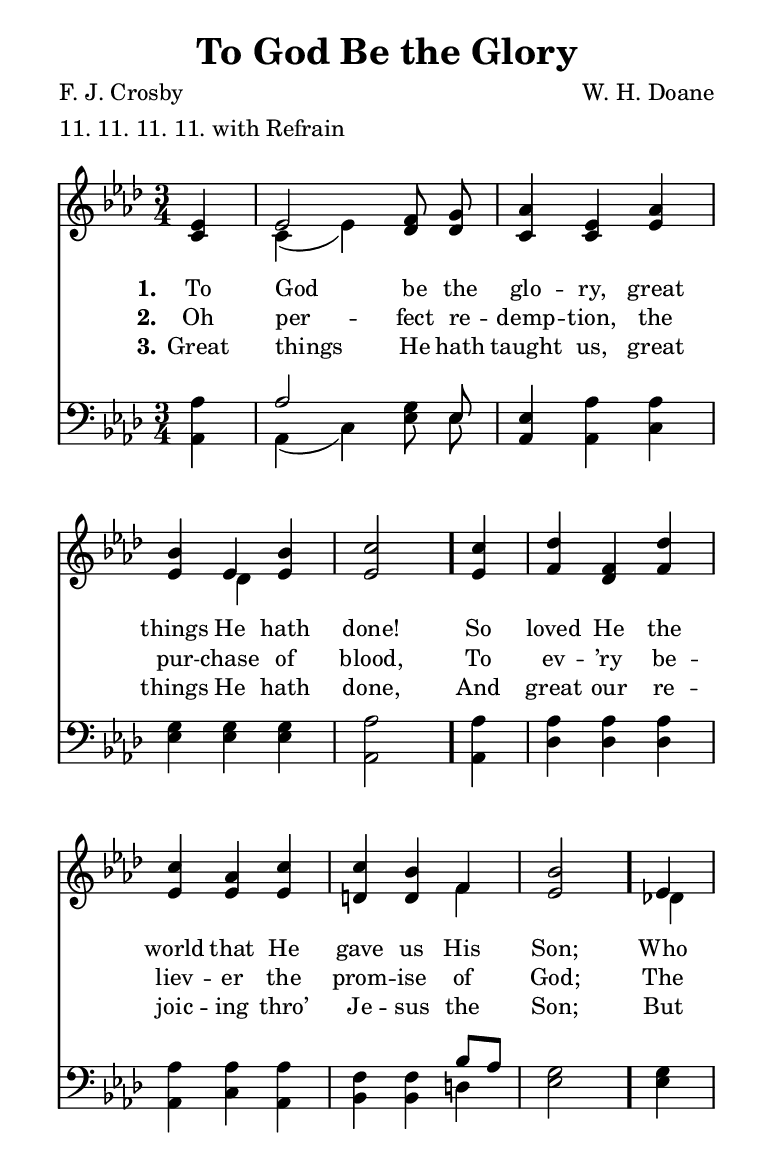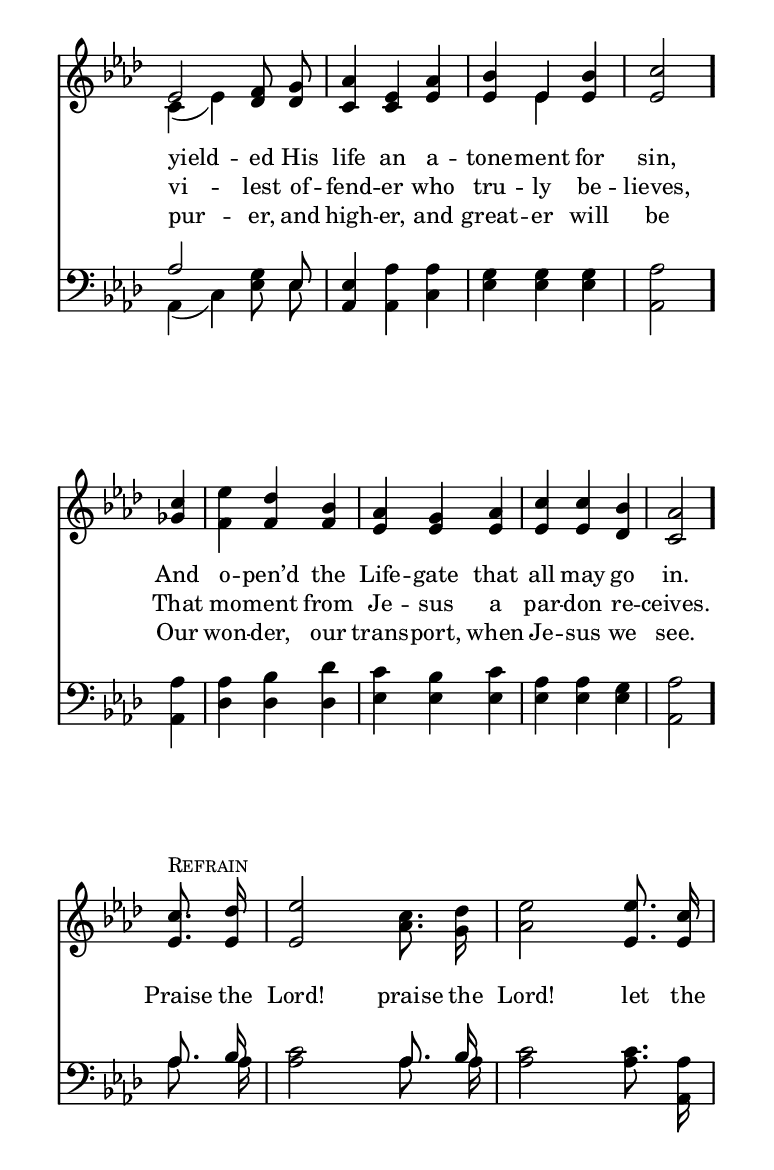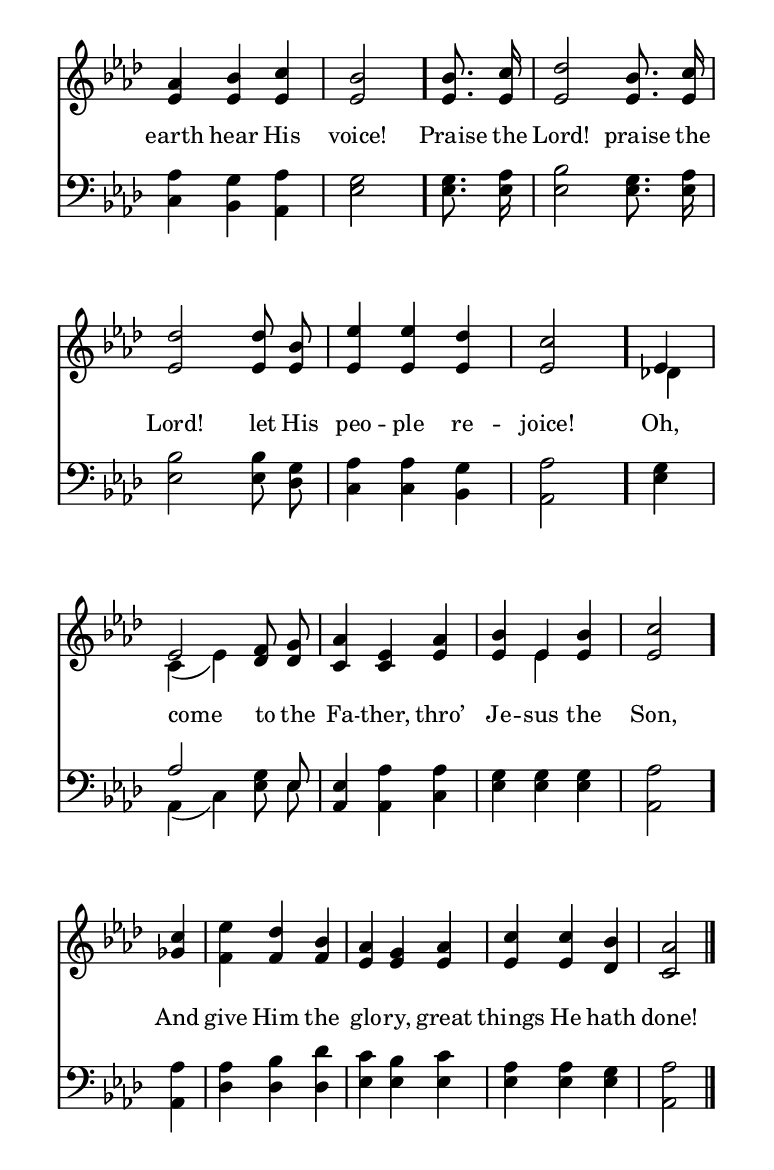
\include "common/global.ily"
\paper {
  \include "common/paper.ily"
  ragged-last-bottom = ##t
  system-count = #(cond (is-eogsized 6) (#t #f))
  systems-per-page = #(cond (is-eogsized 5) (#t #f))
}

\header{
  %gospel
  hymnnumber = "130"
  title = "To God Be the Glory"
  tunename = ""
  meter = "11. 11. 11. 11. with Refrain"
  poet = "F. J. Crosby"
  composer = "W. H. Doane"
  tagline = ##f
}

% for fermata in MIDI
ta = { \tempo 4=100 }
tb = { \tempo 4=50 }

patternAA = { c4 | c2      c8 c8 | c4 c4 c4 | c4 c4 c4 | c2 }
patternAB = { c4 | c4( c4) c8 c8 | c4 c4 c4 | c4 c4 c4 | c2 }

patternBA = { c4 | c4 c4 c4 | c4 c4 c4 | c4 c4 c4      | c2 }
patternBB = { c4 | c4 c4 c4 | c4 c4 c4 | c4 c4 c8[ c8] | c2 }

patternCA = { c8. c16 | c2 c8. c16 | c2 }
patternCB = { c8. c16 | c4 c4 c4 | c2 }
patternCC = { c8  c8  | c4 c4 c4 | c2 }

global = {
  \include "common/overrides.ily"
  \override Staff.TimeSignature.style = #'numbered
  \time 3/4
  \override Score.MetronomeMark.transparent = ##t % hide all fermata changes too
  \ta
  \key aes \major
  \partial 4
  \autoBeamOff
}

notesSoprano = {
\global
\relative c' {

  \changePitch \patternAA { ees | ees f g | aes ees aes | bes ees, bes' | c }
  \changePitch \patternBA { c des f, des' | c aes c | c bes f | bes }
  \changePitch \patternAA { ees, | ees f g | aes ees aes | bes ees, bes' | c }
  \changePitch \patternBA { c | ees des bes | aes g aes | c c bes | aes }

  << s^\markup { \small \caps "Refrain" }
  \changePitch \patternCA { c des | ees c des | ees } >>
  \changePitch \patternCB { ees c | aes bes c | bes }
  \changePitch \patternCA { bes c | des bes c | des }
  \changePitch \patternCC { des bes | ees ees des | c }
  \changePitch \patternAA { ees, | ees f g | aes ees aes | bes ees, bes' | c }
  \changePitch \patternBA { c | ees des bes | aes g aes | c c bes | aes }

  \bar "|."

}
}

notesAlto = {
\global
\relative e' {

  \changePitch \patternAB { c | c ees des des | c c ees | ees des ees | ees }
  \changePitch \patternBA { ees | f des f | ees ees ees | d d f | ees }
  \changePitch \patternAB { des! | c ees des des | c c ees | ees ees ees | ees }
  \changePitch \patternBA { ges | f f f | ees ees ees | ees ees des | c }

  \changePitch \patternCA { ees ees | ees aes g | aes }
  \changePitch \patternCB { ees ees | ees ees ees | ees }
  \changePitch \patternCA { ees ees | ees ees ees | ees }
  \changePitch \patternCC { ees ees | ees ees ees | ees }
  \changePitch \patternAB { des! | c ees des des | c c ees | ees ees ees | ees }
  \changePitch \patternBA { ges | f f f | ees ees ees | ees ees des | c }

}
}

notesTenor = {
\global
\relative a {

  \changePitch \patternAA { aes | aes g ees | ees aes aes | g g g | aes }
  \changePitch \patternBB { aes | aes aes aes | aes aes aes | f f bes aes | g }
  \changePitch \patternAA { g | aes g ees | ees aes aes | g g g | aes }
  \changePitch \patternBA { aes | aes bes des | c bes c | aes aes g | aes }

  \changePitch \patternCA { aes bes | c aes bes | c }
  \changePitch \patternCB { c aes | aes g aes | g }
  \changePitch \patternCA { g aes | bes g aes | bes }
  \changePitch \patternCC { bes g | aes aes g | aes }
  \changePitch \patternAA { g | aes g ees | ees aes aes | g g g | aes }
  \changePitch \patternBA { aes | aes bes des | c bes c | aes aes g | aes }

}
}

notesBass = {
\global
\relative f, {

  \changePitch \patternAB { aes | aes c | ees ees | aes, aes c | ees ees ees | aes, }
  \changePitch \patternBA { aes | des des des | aes c aes | bes bes d | ees }
  \changePitch \patternAB { ees | aes, c ees ees | aes, aes c | ees ees ees | aes, }
  \changePitch \patternBA { aes | des des des | ees ees ees | ees ees ees | aes, }

  \changePitch \patternCA { aes' aes | aes aes aes | aes }
  \changePitch \patternCB { aes aes, | c bes aes | ees' }
  \changePitch \patternCA { ees ees | ees ees ees | ees }
  \changePitch \patternCC { ees des | c c bes | aes }
  \changePitch \patternAB { ees' | aes, c ees ees | aes, aes c | ees ees ees | aes, }
  \changePitch \patternBA { aes | des des des | ees ees ees | ees ees ees | aes, }

}
}

Refrain = \lyricmode {

Praise the Lord! praise the Lord! let the earth hear His voice! \bar "."
Praise the Lord! praise the Lord! let His peo -- ple re -- joice! \bar "."
Oh, come to the Fa -- ther, thro’ Je -- sus the Son, \bar "."
And give Him the glo -- ry, great things He hath done! \bar "."

}

wordsA = \lyricmode {
\set stanza = "1."

To God be the glo -- ry, great things He hath done! \bar "."
So loved He the world that He gave us His Son; \bar "."
Who yield -- ed His life an a -- tone -- ment for sin, \bar "."
And o -- pen’d the Life -- gate that all may go in. \bar "."

}

wordsB = \lyricmode {
\set stanza = "2."

Oh per -- fect re -- demp -- tion, the pur -- chase of blood,
To ev -- ’ry be -- liev -- er the prom -- ise of God;
The vi -- lest of -- fend -- er who tru -- ly be -- lieves,
That mo -- ment from Je -- sus a par -- don re -- ceives.

{ \break }
\Refrain

}

wordsC = \lyricmode {
\set stanza = "3."

Great things He hath taught us, great things He hath done,
And great our re -- joic -- ing thro’ Je -- sus the Son;
But pur -- er, and high -- er, and great -- er will be
Our won -- der, our trans -- port, when Je -- sus we see.

}

\score {
  \context ChoirStaff <<
    \context Staff = upper <<
      \set Staff.autoBeaming = ##f
      \set ChoirStaff.systemStartDelimiter = #'SystemStartBar
      \set ChoirStaff.printPartCombineTexts = ##f
      \partcombine #'(2 . 9) \notesSoprano \notesAlto
      \context NullVoice = sopranos { \voiceOne << \notesSoprano >> }
      \context NullVoice = altos { \voiceTwo << \notesAlto >> }
      \context Lyrics = one   \lyricsto altos \wordsA
      \context Lyrics = two   \lyricsto altos \wordsB
      \context Lyrics = three \lyricsto altos \wordsC
    >>
    \context Staff = men <<
      \set Staff.autoBeaming = ##f
      \clef bass
      \set ChoirStaff.printPartCombineTexts = ##f
      \partcombine #'(2 . 9) \notesTenor \notesBass
      \context NullVoice = tenors { \voiceOne << \notesTenor >> }
      \context NullVoice = basses { \voiceTwo << \notesBass >> }
    >>
  >>
  \layout {
    \include "common/layout.ily"
  }
  \midi{
    \include "common/midi.ily"
  }
}

\version "2.19.49"  % necessary for upgrading to future LilyPond versions.

% vi:set et ts=2 sw=2 ai nocindent syntax=lilypond:
